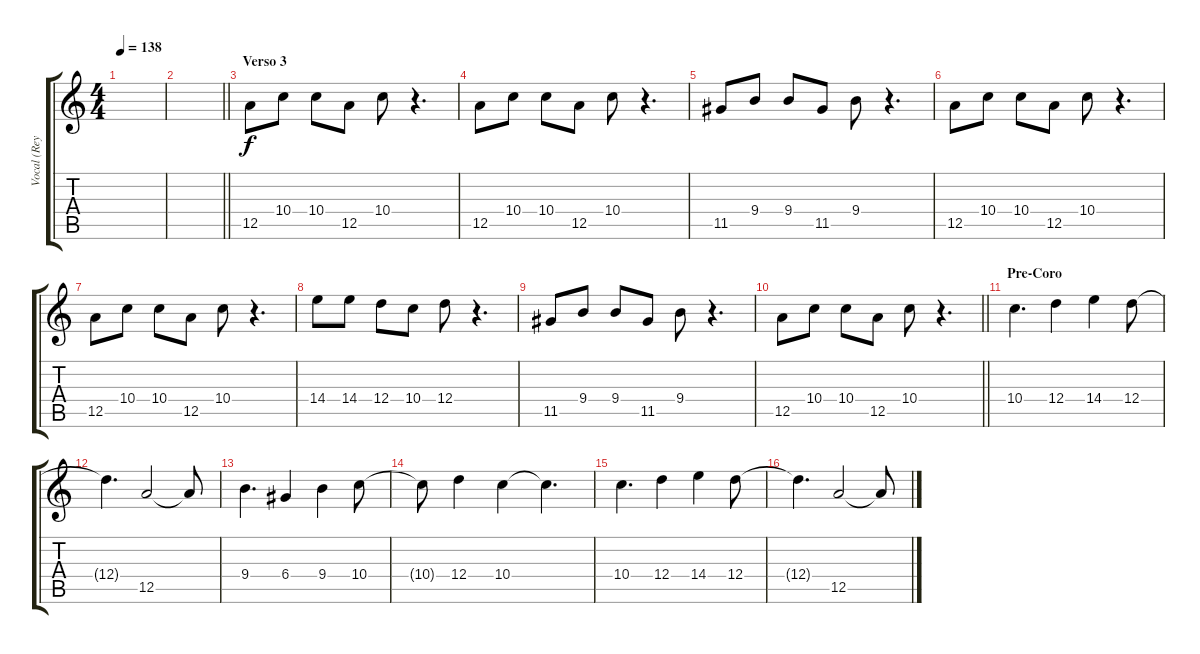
\track ("Vocal (Reyli)" "Vocal (Rey") {instrument acousticguitarsteel}
\staff {score tabs}
\tuning (E4 B3 G3 D3 A2 E2) {hide}
\ts (4 4)
\tempo 138
\clef g2
\ks c
|
\barLineRight lightlight
|
\section ("" "Verso 3")
12.5.8 10.4.8 10.4.8 12.5.8 10.4.8 r.4{d} |
12.5.8 10.4.8 10.4.8 12.5.8 10.4.8 r.4{d} |
11.5.8 9.4.8 9.4.8 11.5.8 9.4.8 r.4{d} |
12.5.8 10.4.8 10.4.8 12.5.8 10.4.8 r.4{d} |
12.5.8 10.4.8 10.4.8 12.5.8 10.4.8 r.4{d} |
14.4.8 14.4.8 12.4.8 10.4.8 12.4.8 r.4{d} |
11.5.8 9.4.8 9.4.8 11.5.8 9.4.8 r.4{d} |
\barLineRight lightlight
12.5.8 10.4.8 10.4.8 12.5.8 10.4.8 r.4{d} |
\section ("" "Pre-Coro")
10.4.4{d} 12.4.4 14.4.4 12.4.8 |
12.4{t}.4{d} 12.5.2 12.5{t}.8 |
9.4.4{d} 6.4.4 9.4.4 10.4.8 |
10.4{t}.8 12.4.4 10.4.4 10.4{t}.4{d} |
10.4.4{d} 12.4.4 14.4.4 12.4.8 |
12.4{t}.4{d} 12.5.2 12.5{t}.8
